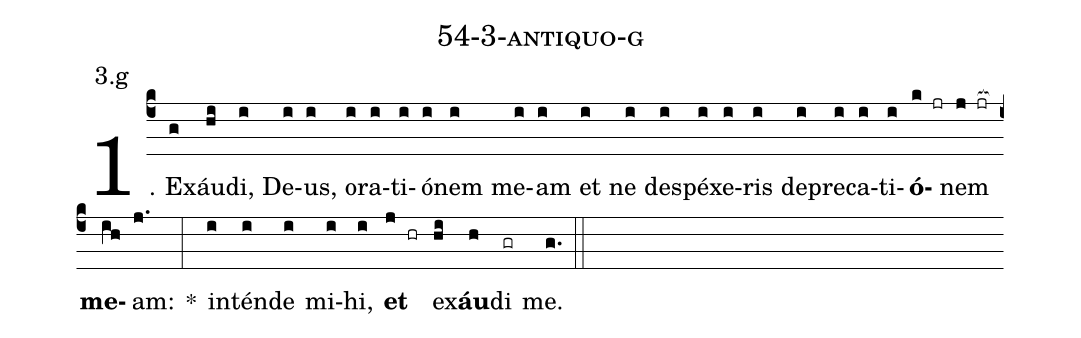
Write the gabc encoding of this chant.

name: 54-3-antiquo-g;
annotation: 3.g;
%%
(c4)1. Ex(g)áu(hi)di,(i) De(i)us,(i) o(i)ra(i)ti(i)ó(i)nem(i) me(i)am(i) et(i) ne(i) de(i)spé(i)xe(i)ris(i) de(i)pre(i)ca(i)ti(i)<b>ó</b>(k jr)nem(j jr[ocb:1{]) <b>me</b>(ih[ocb:0}])am:(j.) *(:) in(i)tén(i)de(i) mi(i)hi,(i) <b>et</b>(j hr) ex(hi)<b>áu</b>(h)di(gr) me.(g.) (::)
